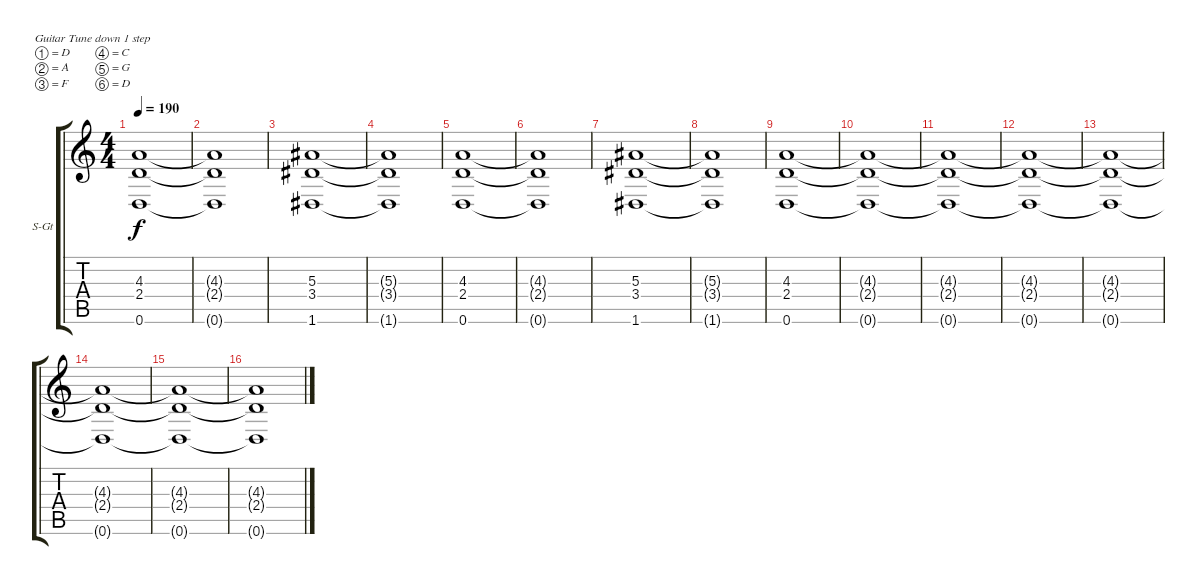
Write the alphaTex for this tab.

\bracketExtendMode groupsimilarinstruments
\firstSystemTrackNameOrientation horizontal
\otherSystemsTrackNameOrientation horizontal
\track ("Brass" "S-Gt") {instrument brasssection}
\staff {score tabs}
\tuning (D4 A3 F3 C3 G2 D2)
\displaytranspose 12
\ts (4 4)
\tempo 190
\clef g2
\ks c
(4.3 2.4 0.6).1{dy f} |
(4.3{t} 2.4{t} 0.6{t}).1 |
(5.3 3.4 1.6).1 |
(5.3{t} 3.4{t} 1.6{t}).1 |
(4.3 2.4 0.6).1 |
(4.3{t} 2.4{t} 0.6{t}).1 |
(5.3 3.4 1.6).1 |
(5.3{t} 3.4{t} 1.6{t}).1 |
(4.3 2.4 0.6).1 |
(4.3{t} 2.4{t} 0.6{t}).1 |
(4.3{t} 2.4{t} 0.6{t}).1 |
(4.3{t} 2.4{t} 0.6{t}).1 |
(4.3{t} 2.4{t} 0.6{t}).1 |
(4.3{t} 2.4{t} 0.6{t}).1 |
(4.3{t} 2.4{t} 0.6{t}).1 |
(4.3{t} 2.4{t} 0.6{t}).1
